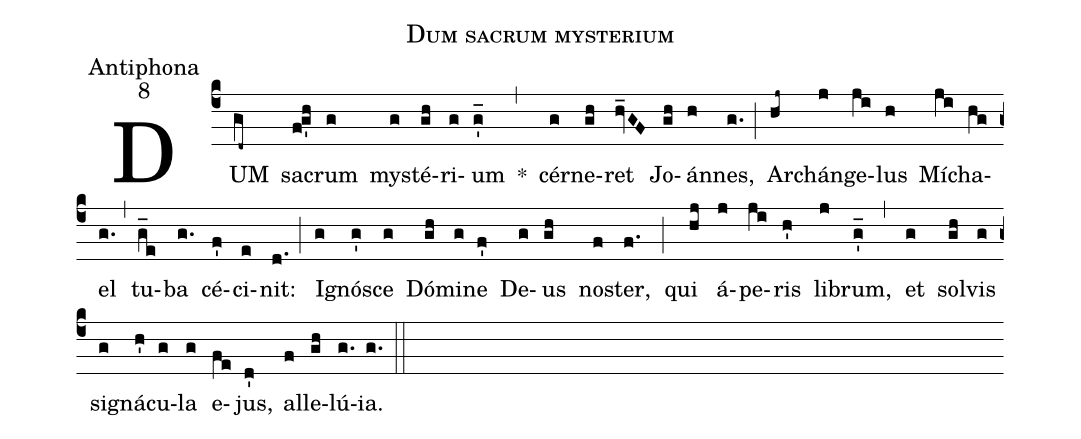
name:Dum sacrum mysterium;
office-part:Antiphona;
mode:8;
%%
(c4) DUM(gd~) sa(f!g'h)crum(g) my(g)sté(gh)ri(g)um(g'_) *(,) cér(g)ne(gh)ret(hv_GF) Jo(gh)án(h)nes,(g.) (;) Ar(hj~)chán(j)ge(ji)lus(h) Mí(ji)cha(hg)el(g.) (,) tu(g_e)ba(g.) cé(f')ci(e)nit:(d.) (;) I(g)gnó(g')sce(g) Dó(gh)mi(g)ne(f') De(g)us(gh) no(f)ster,(f.) (;) qui(hj) á(j)pe(ji)ris(h') li(j)brum,(g'_) (,) et(g) sol(gh)vis(g) si(g)gná(h')cu(g)la(g) e(fe)jus,(d') al(f)le(gh)lú(g.)ia.(g.) (::)
